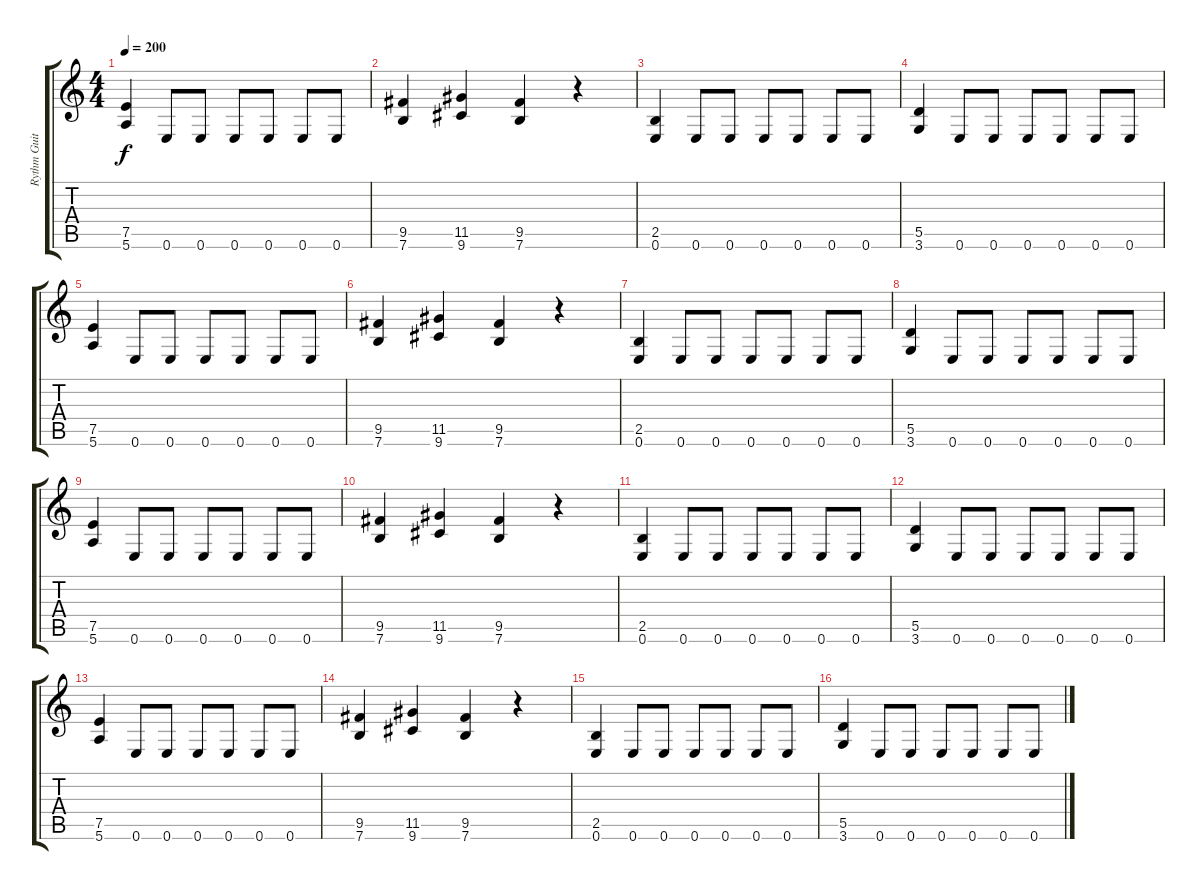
\track ("Rythm Guitar- Distortion" "Rythm Guit") {instrument distortionguitar}
\staff {score tabs}
\tuning (E4 B3 G3 D3 A2 E2) {hide}
\ts (4 4)
\tempo 200
\clef g2
\ks c
(7.5 5.6).4{dy f} 0.6.8 0.6.8 0.6.8 0.6.8 0.6.8 0.6.8 |
(9.5 7.6).4 (11.5 9.6).4 (9.5 7.6).4 r.4 |
(2.5 0.6).4 0.6.8 0.6.8 0.6.8 0.6.8 0.6.8 0.6.8 |
(5.5 3.6).4 0.6.8 0.6.8 0.6.8 0.6.8 0.6.8 0.6.8 |
(7.5 5.6).4 0.6.8 0.6.8 0.6.8 0.6.8 0.6.8 0.6.8 |
(9.5 7.6).4 (11.5 9.6).4 (9.5 7.6).4 r.4 |
(2.5 0.6).4 0.6.8 0.6.8 0.6.8 0.6.8 0.6.8 0.6.8 |
(5.5 3.6).4 0.6.8 0.6.8 0.6.8 0.6.8 0.6.8 0.6.8 |
(7.5 5.6).4 0.6.8 0.6.8 0.6.8 0.6.8 0.6.8 0.6.8 |
(9.5 7.6).4 (11.5 9.6).4 (9.5 7.6).4 r.4 |
(2.5 0.6).4 0.6.8 0.6.8 0.6.8 0.6.8 0.6.8 0.6.8 |
(5.5 3.6).4 0.6.8 0.6.8 0.6.8 0.6.8 0.6.8 0.6.8 |
(7.5 5.6).4 0.6.8 0.6.8 0.6.8 0.6.8 0.6.8 0.6.8 |
(9.5 7.6).4 (11.5 9.6).4 (9.5 7.6).4 r.4 |
(2.5 0.6).4 0.6.8 0.6.8 0.6.8 0.6.8 0.6.8 0.6.8 |
(5.5 3.6).4 0.6.8 0.6.8 0.6.8 0.6.8 0.6.8 0.6.8
